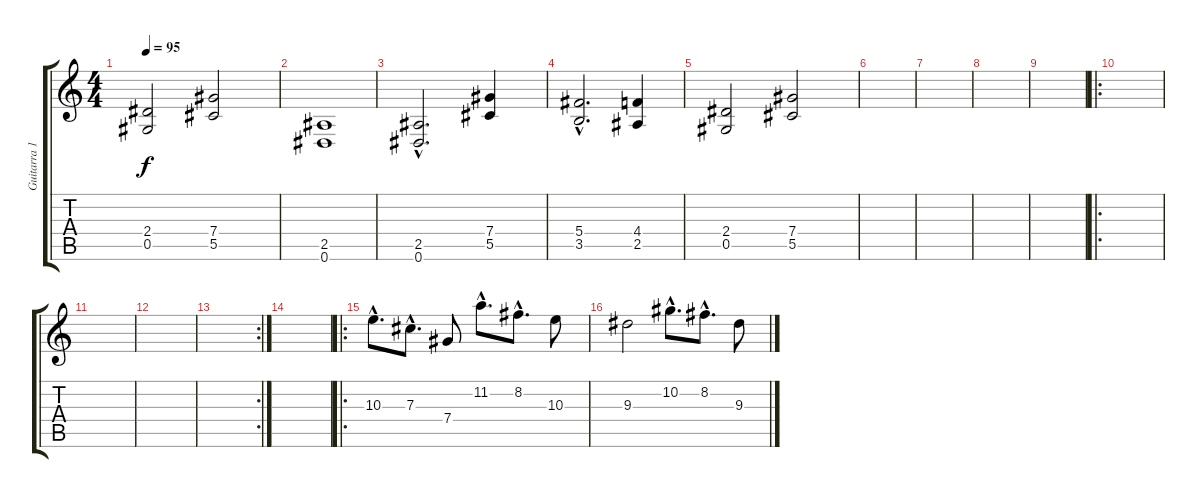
\track ("Guitarra 1" "Guitarra 1") {instrument distortionguitar}
\staff {score tabs}
\tuning (Eb4 Bb3 Gb3 Db3 Ab2 Eb2) {hide}
\ts (4 4)
\tempo 95
\clef g2
\ks c
(2.4 0.5).2{dy f} (7.4 5.5).2 |
(2.5 0.6).1 |
(2.5{hac} 0.6{hac}).2{d} (7.4 5.5).4 |
(5.4{hac} 3.5{hac}).2{d} (4.4 2.5).4 |
(2.4 0.5).2 (7.4 5.5).2 |
|
|
|
|
\ro
|
|
|
\rc 2
|
|
\ro
10.3{hac}.8{d} 7.3{hac}.8{d} 7.4.8 11.2{hac}.8{d} 8.2{hac}.8{d} 10.3.8 |
9.3.2 10.2{hac}.8{d} 8.2{hac}.8{d} 9.3.8
